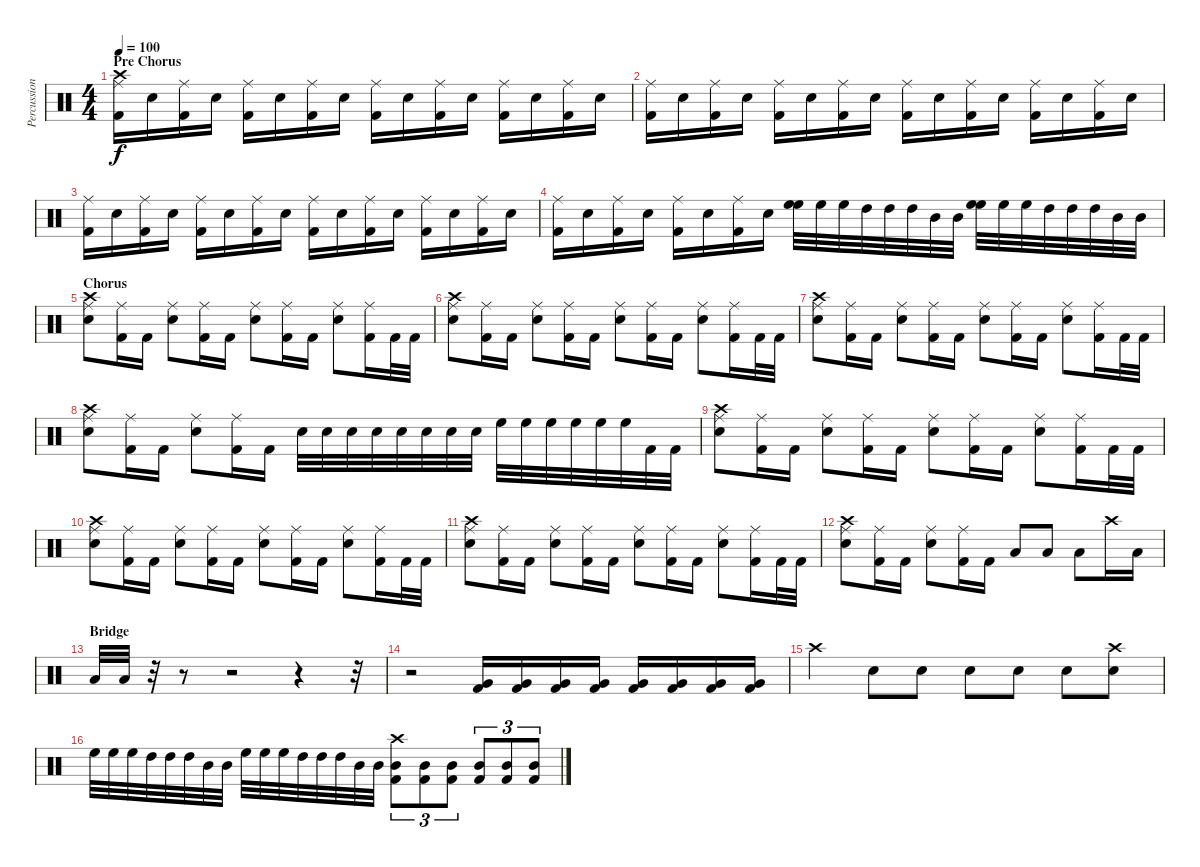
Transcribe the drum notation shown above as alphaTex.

\track ("Percussion" "Percussion") {instrument percussion}
\staff {score}
\articulation defaults
\ts (4 4)
\section ("" "Pre Chorus")
\tempo 100
\clef neutral
\ks c
("Crash high (hit)" "Ride (middle)" "Kick (hit) 2").16{dy f} "Snare (hit) 2".16 ("Ride (middle)" "Kick (hit) 2").16 "Snare (hit) 2".16 ("Ride (middle)" "Kick (hit) 2").16 "Snare (hit) 2".16 ("Ride (middle)" "Kick (hit) 2").16 "Snare (hit) 2".16 ("Ride (middle)" "Kick (hit) 2").16 "Snare (hit) 2".16 ("Ride (middle)" "Kick (hit) 2").16 "Snare (hit) 2".16 ("Ride (middle)" "Kick (hit) 2").16 "Snare (hit) 2".16 ("Ride (middle)" "Kick (hit) 2").16 "Snare (hit) 2".16 |
("Ride (middle)" "Kick (hit) 2").16 "Snare (hit) 2".16 ("Ride (middle)" "Kick (hit) 2").16 "Snare (hit) 2".16 ("Ride (middle)" "Kick (hit) 2").16 "Snare (hit) 2".16 ("Ride (middle)" "Kick (hit) 2").16 "Snare (hit) 2".16 ("Ride (middle)" "Kick (hit) 2").16 "Snare (hit) 2".16 ("Ride (middle)" "Kick (hit) 2").16 "Snare (hit) 2".16 ("Ride (middle)" "Kick (hit) 2").16 "Snare (hit) 2".16 ("Ride (middle)" "Kick (hit) 2").16 "Snare (hit) 2".16 |
("Ride (middle)" "Kick (hit) 2").16 "Snare (hit) 2".16 ("Ride (middle)" "Kick (hit) 2").16 "Snare (hit) 2".16 ("Ride (middle)" "Kick (hit) 2").16 "Snare (hit) 2".16 ("Ride (middle)" "Kick (hit) 2").16 "Snare (hit) 2".16 ("Ride (middle)" "Kick (hit) 2").16 "Snare (hit) 2".16 ("Ride (middle)" "Kick (hit) 2").16 "Snare (hit) 2".16 ("Ride (middle)" "Kick (hit) 2").16 "Snare (hit) 2".16 ("Ride (middle)" "Kick (hit) 2").16 "Snare (hit) 2".16 |
("Ride (middle)" "Kick (hit) 2").16 "Snare (hit) 2".16 ("Ride (middle)" "Kick (hit) 2").16 "Snare (hit) 2".16 ("Ride (middle)" "Kick (hit) 2").16 "Snare (hit) 2".16 ("Ride (middle)" "Kick (hit) 2").16 "Snare (hit) 2".16 ("High Floor Tom (hit)" "High Floor Tom (hit)").32 "High Floor Tom (hit)".32 "High Floor Tom (hit)".32 "High Tom (hit)".32 "High Tom (hit)".32 "High Tom (hit)".32 "Mid Tom (hit)".32 "Mid Tom (hit)".32 ("High Floor Tom (hit)" "High Floor Tom (hit)").32 "High Floor Tom (hit)".32 "High Floor Tom (hit)".32 "High Tom (hit)".32 "High Tom (hit)".32 "High Tom (hit)".32 "Mid Tom (hit)".32 "Mid Tom (hit)".32 |
\section ("" "Chorus")
("Crash high (hit)" "Ride (middle)" "Snare (hit) 2").8 ("Ride (middle)" "Kick (hit) 2").16 "Kick (hit) 2".16 ("Ride (middle)" "Snare (hit) 2").8 ("Ride (middle)" "Kick (hit) 2").16 "Kick (hit) 2".16 ("Ride (middle)" "Snare (hit) 2").8 ("Ride (middle)" "Kick (hit) 2").16 "Kick (hit) 2".16 ("Ride (middle)" "Snare (hit) 2").8 ("Ride (middle)" "Kick (hit) 2").16 "Kick (hit) 2".32 "Kick (hit) 2".32 |
("Crash high (hit)" "Ride (middle)" "Snare (hit) 2").8 ("Ride (middle)" "Kick (hit) 2").16 "Kick (hit) 2".16 ("Ride (middle)" "Snare (hit) 2").8 ("Ride (middle)" "Kick (hit) 2").16 "Kick (hit) 2".16 ("Ride (middle)" "Snare (hit) 2").8 ("Ride (middle)" "Kick (hit) 2").16 "Kick (hit) 2".16 ("Ride (middle)" "Snare (hit) 2").8 ("Ride (middle)" "Kick (hit) 2").16 "Kick (hit) 2".32 "Kick (hit) 2".32 |
("Crash high (hit)" "Ride (middle)" "Snare (hit) 2").8 ("Ride (middle)" "Kick (hit) 2").16 "Kick (hit) 2".16 ("Ride (middle)" "Snare (hit) 2").8 ("Ride (middle)" "Kick (hit) 2").16 "Kick (hit) 2".16 ("Ride (middle)" "Snare (hit) 2").8 ("Ride (middle)" "Kick (hit) 2").16 "Kick (hit) 2".16 ("Ride (middle)" "Snare (hit) 2").8 ("Ride (middle)" "Kick (hit) 2").16 "Kick (hit) 2".32 "Kick (hit) 2".32 |
("Crash high (hit)" "Ride (middle)" "Snare (hit) 2").8 ("Ride (middle)" "Kick (hit) 2").16 "Kick (hit) 2".16 ("Ride (middle)" "Snare (hit) 2").8 ("Ride (middle)" "Kick (hit) 2").16 "Kick (hit) 2".16 "Snare (hit) 2".32 "Snare (hit) 2".32 "Snare (hit) 2".32 "Snare (hit) 2".32 "Snare (hit) 2".32 "Snare (hit) 2".32 "Snare (hit) 2".32 "Snare (hit) 2".32 "High Floor Tom (hit)".32 "High Floor Tom (hit)".32 "High Floor Tom (hit)".32 "High Floor Tom (hit)".32 "High Floor Tom (hit)".32 "High Floor Tom (hit)".32 "Kick (hit) 2".32 "Kick (hit) 2".32 |
("Crash high (hit)" "Ride (middle)" "Snare (hit) 2").8 ("Ride (middle)" "Kick (hit) 2").16 "Kick (hit) 2".16 ("Ride (middle)" "Snare (hit) 2").8 ("Ride (middle)" "Kick (hit) 2").16 "Kick (hit) 2".16 ("Ride (middle)" "Snare (hit) 2").8 ("Ride (middle)" "Kick (hit) 2").16 "Kick (hit) 2".16 ("Ride (middle)" "Snare (hit) 2").8 ("Ride (middle)" "Kick (hit) 2").16 "Kick (hit) 2".32 "Kick (hit) 2".32 |
("Crash high (hit)" "Ride (middle)" "Snare (hit) 2").8 ("Ride (middle)" "Kick (hit) 2").16 "Kick (hit) 2".16 ("Ride (middle)" "Snare (hit) 2").8 ("Ride (middle)" "Kick (hit) 2").16 "Kick (hit) 2".16 ("Ride (middle)" "Snare (hit) 2").8 ("Ride (middle)" "Kick (hit) 2").16 "Kick (hit) 2".16 ("Ride (middle)" "Snare (hit) 2").8 ("Ride (middle)" "Kick (hit) 2").16 "Kick (hit) 2".32 "Kick (hit) 2".32 |
("Crash high (hit)" "Ride (middle)" "Snare (hit) 2").8 ("Ride (middle)" "Kick (hit) 2").16 "Kick (hit) 2".16 ("Ride (middle)" "Snare (hit) 2").8 ("Ride (middle)" "Kick (hit) 2").16 "Kick (hit) 2".16 ("Ride (middle)" "Snare (hit) 2").8 ("Ride (middle)" "Kick (hit) 2").16 "Kick (hit) 2".16 ("Ride (middle)" "Snare (hit) 2").8 ("Ride (middle)" "Kick (hit) 2").16 "Kick (hit) 2".32 "Kick (hit) 2".32 |
("Crash high (hit)" "Ride (middle)" "Snare (hit) 2").8 ("Ride (middle)" "Kick (hit) 2").16 "Kick (hit) 2".16 ("Ride (middle)" "Snare (hit) 2").8 ("Ride (middle)" "Kick (hit) 2").16 "Kick (hit) 2".16 "Low Tom (hit)".8 "Low Tom (hit)".8 "Low Tom (hit)".8 "Crash high (hit)".16 "Low Tom (hit)".16 |
\section ("" "Bridge")
"Low Tom (hit)".32 "Low Tom (hit)".32 r.32 r.8 r.2 r.4 r.32 |
r.2 ("Very Low Tom (hit)" "Kick (hit) 2").16 ("Very Low Tom (hit)" "Kick (hit) 2").16 ("Very Low Tom (hit)" "Kick (hit) 2").16 ("Very Low Tom (hit)" "Kick (hit) 2").16 ("Very Low Tom (hit)" "Kick (hit) 2").16 ("Very Low Tom (hit)" "Kick (hit) 2").16 ("Very Low Tom (hit)" "Kick (hit) 2").16 ("Very Low Tom (hit)" "Kick (hit) 2").16 |
"Crash high (hit)".4 "Snare (hit) 2".8 "Snare (hit) 2".8 "Snare (hit) 2".8 "Snare (hit) 2".8 "Snare (hit) 2".8 ("Snare (hit) 2" "Crash high (hit)").8 |
"High Floor Tom (hit)".32 "High Floor Tom (hit)".32 "High Floor Tom (hit)".32 "High Tom (hit)".32 "High Tom (hit)".32 "High Tom (hit)".32 "Mid Tom (hit)".32 "Mid Tom (hit)".32 "High Floor Tom (hit)".32 "High Floor Tom (hit)".32 "High Floor Tom (hit)".32 "High Tom (hit)".32 "High Tom (hit)".32 "High Tom (hit)".32 "Mid Tom (hit)".32 "Mid Tom (hit)".32 ("Crash high (hit)" "Mid Tom (hit)" "Kick (hit) 2").8{tu (3 2)} ("Mid Tom (hit)" "Kick (hit) 2").8{tu (3 2)} ("Mid Tom (hit)" "Kick (hit) 2").8{tu (3 2)} ("Mid Tom (hit)" "Kick (hit) 2").8{tu (3 2)} ("Mid Tom (hit)" "Kick (hit) 2").8{tu (3 2)} ("Mid Tom (hit)" "Kick (hit) 2").8{tu (3 2)}
